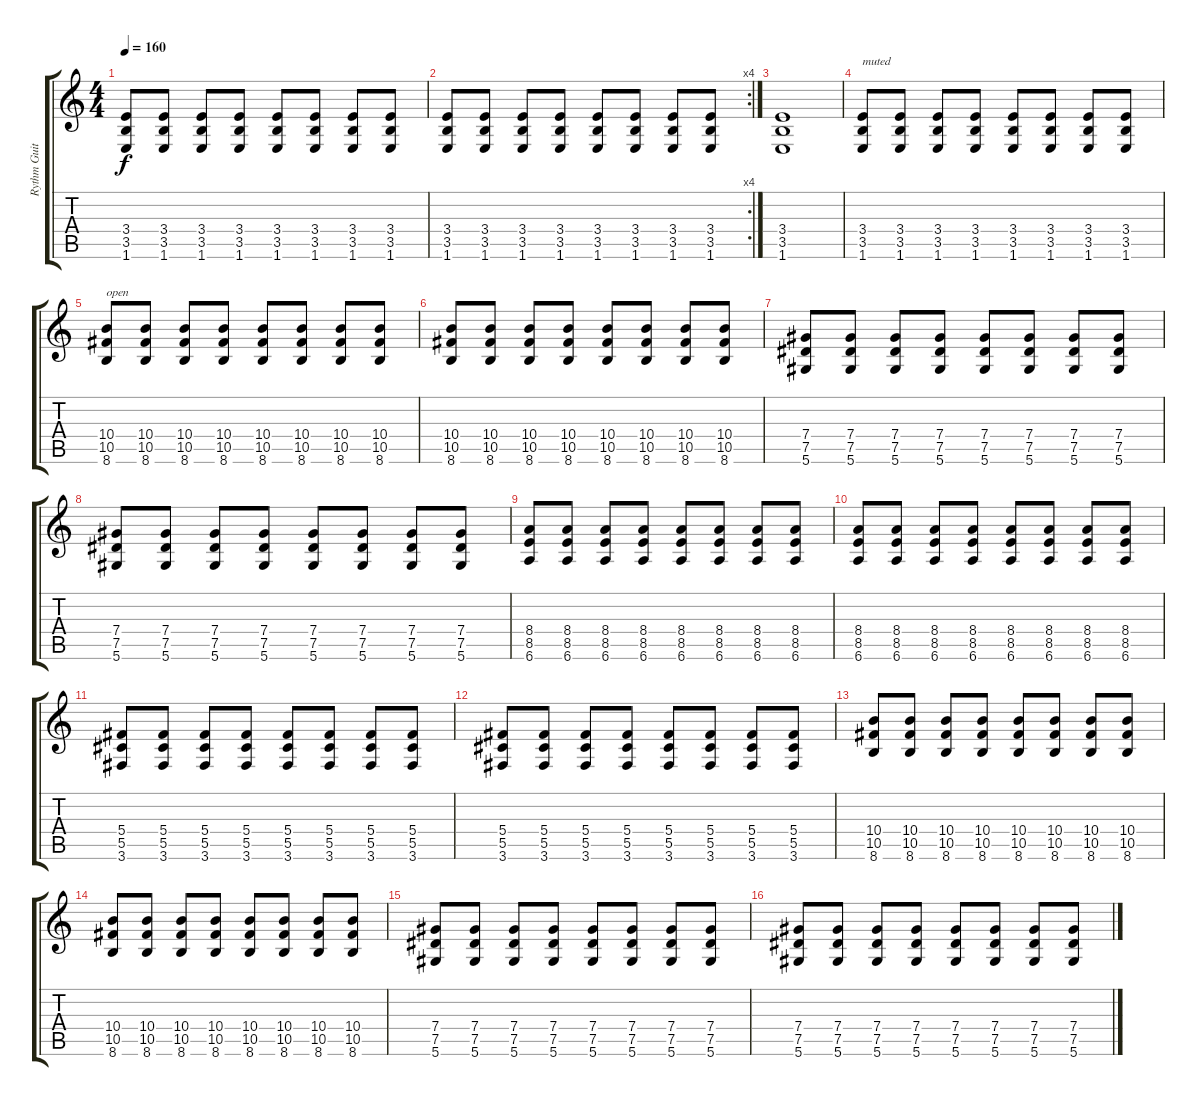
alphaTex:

\track ("Rythm Guitar" "Rythm Guit") {instrument distortionguitar}
\staff {score tabs}
\tuning (Eb4 Bb3 Gb3 Db3 Ab2 Eb2) {hide}
\ts (4 4)
\tempo 160
\clef g2
\ks c
(3.4 3.5 1.6).8{dy f} (3.4 3.5 1.6).8 (3.4 3.5 1.6).8 (3.4 3.5 1.6).8 (3.4 3.5 1.6).8 (3.4 3.5 1.6).8 (3.4 3.5 1.6).8 (3.4 3.5 1.6).8 |
\rc 4
(3.4 3.5 1.6).8 (3.4 3.5 1.6).8 (3.4 3.5 1.6).8 (3.4 3.5 1.6).8 (3.4 3.5 1.6).8 (3.4 3.5 1.6).8 (3.4 3.5 1.6).8 (3.4 3.5 1.6).8 |
(3.4 3.5 1.6).1 |
(3.4 3.5 1.6).8{txt "muted"} (3.4 3.5 1.6).8 (3.4 3.5 1.6).8 (3.4 3.5 1.6).8 (3.4 3.5 1.6).8 (3.4 3.5 1.6).8 (3.4 3.5 1.6).8 (3.4 3.5 1.6).8 |
(10.4 10.5 8.6).8{txt "open"} (10.4 10.5 8.6).8 (10.4 10.5 8.6).8 (10.4 10.5 8.6).8 (10.4 10.5 8.6).8 (10.4 10.5 8.6).8 (10.4 10.5 8.6).8 (10.4 10.5 8.6).8 |
(10.4 10.5 8.6).8 (10.4 10.5 8.6).8 (10.4 10.5 8.6).8 (10.4 10.5 8.6).8 (10.4 10.5 8.6).8 (10.4 10.5 8.6).8 (10.4 10.5 8.6).8 (10.4 10.5 8.6).8 |
(7.4 7.5 5.6).8 (7.4 7.5 5.6).8 (7.4 7.5 5.6).8 (7.4 7.5 5.6).8 (7.4 7.5 5.6).8 (7.4 7.5 5.6).8 (7.4 7.5 5.6).8 (7.4 7.5 5.6).8 |
(7.4 7.5 5.6).8 (7.4 7.5 5.6).8 (7.4 7.5 5.6).8 (7.4 7.5 5.6).8 (7.4 7.5 5.6).8 (7.4 7.5 5.6).8 (7.4 7.5 5.6).8 (7.4 7.5 5.6).8 |
(8.4 8.5 6.6).8 (8.4 8.5 6.6).8 (8.4 8.5 6.6).8 (8.4 8.5 6.6).8 (8.4 8.5 6.6).8 (8.4 8.5 6.6).8 (8.4 8.5 6.6).8 (8.4 8.5 6.6).8 |
(8.4 8.5 6.6).8 (8.4 8.5 6.6).8 (8.4 8.5 6.6).8 (8.4 8.5 6.6).8 (8.4 8.5 6.6).8 (8.4 8.5 6.6).8 (8.4 8.5 6.6).8 (8.4 8.5 6.6).8 |
(5.4 5.5 3.6).8 (5.4 5.5 3.6).8 (5.4 5.5 3.6).8 (5.4 5.5 3.6).8 (5.4 5.5 3.6).8 (5.4 5.5 3.6).8 (5.4 5.5 3.6).8 (5.4 5.5 3.6).8 |
(5.4 5.5 3.6).8 (5.4 5.5 3.6).8 (5.4 5.5 3.6).8 (5.4 5.5 3.6).8 (5.4 5.5 3.6).8 (5.4 5.5 3.6).8 (5.4 5.5 3.6).8 (5.4 5.5 3.6).8 |
(10.4 10.5 8.6).8 (10.4 10.5 8.6).8 (10.4 10.5 8.6).8 (10.4 10.5 8.6).8 (10.4 10.5 8.6).8 (10.4 10.5 8.6).8 (10.4 10.5 8.6).8 (10.4 10.5 8.6).8 |
(10.4 10.5 8.6).8 (10.4 10.5 8.6).8 (10.4 10.5 8.6).8 (10.4 10.5 8.6).8 (10.4 10.5 8.6).8 (10.4 10.5 8.6).8 (10.4 10.5 8.6).8 (10.4 10.5 8.6).8 |
(7.4 7.5 5.6).8 (7.4 7.5 5.6).8 (7.4 7.5 5.6).8 (7.4 7.5 5.6).8 (7.4 7.5 5.6).8 (7.4 7.5 5.6).8 (7.4 7.5 5.6).8 (7.4 7.5 5.6).8 |
(7.4 7.5 5.6).8 (7.4 7.5 5.6).8 (7.4 7.5 5.6).8 (7.4 7.5 5.6).8 (7.4 7.5 5.6).8 (7.4 7.5 5.6).8 (7.4 7.5 5.6).8 (7.4 7.5 5.6).8
